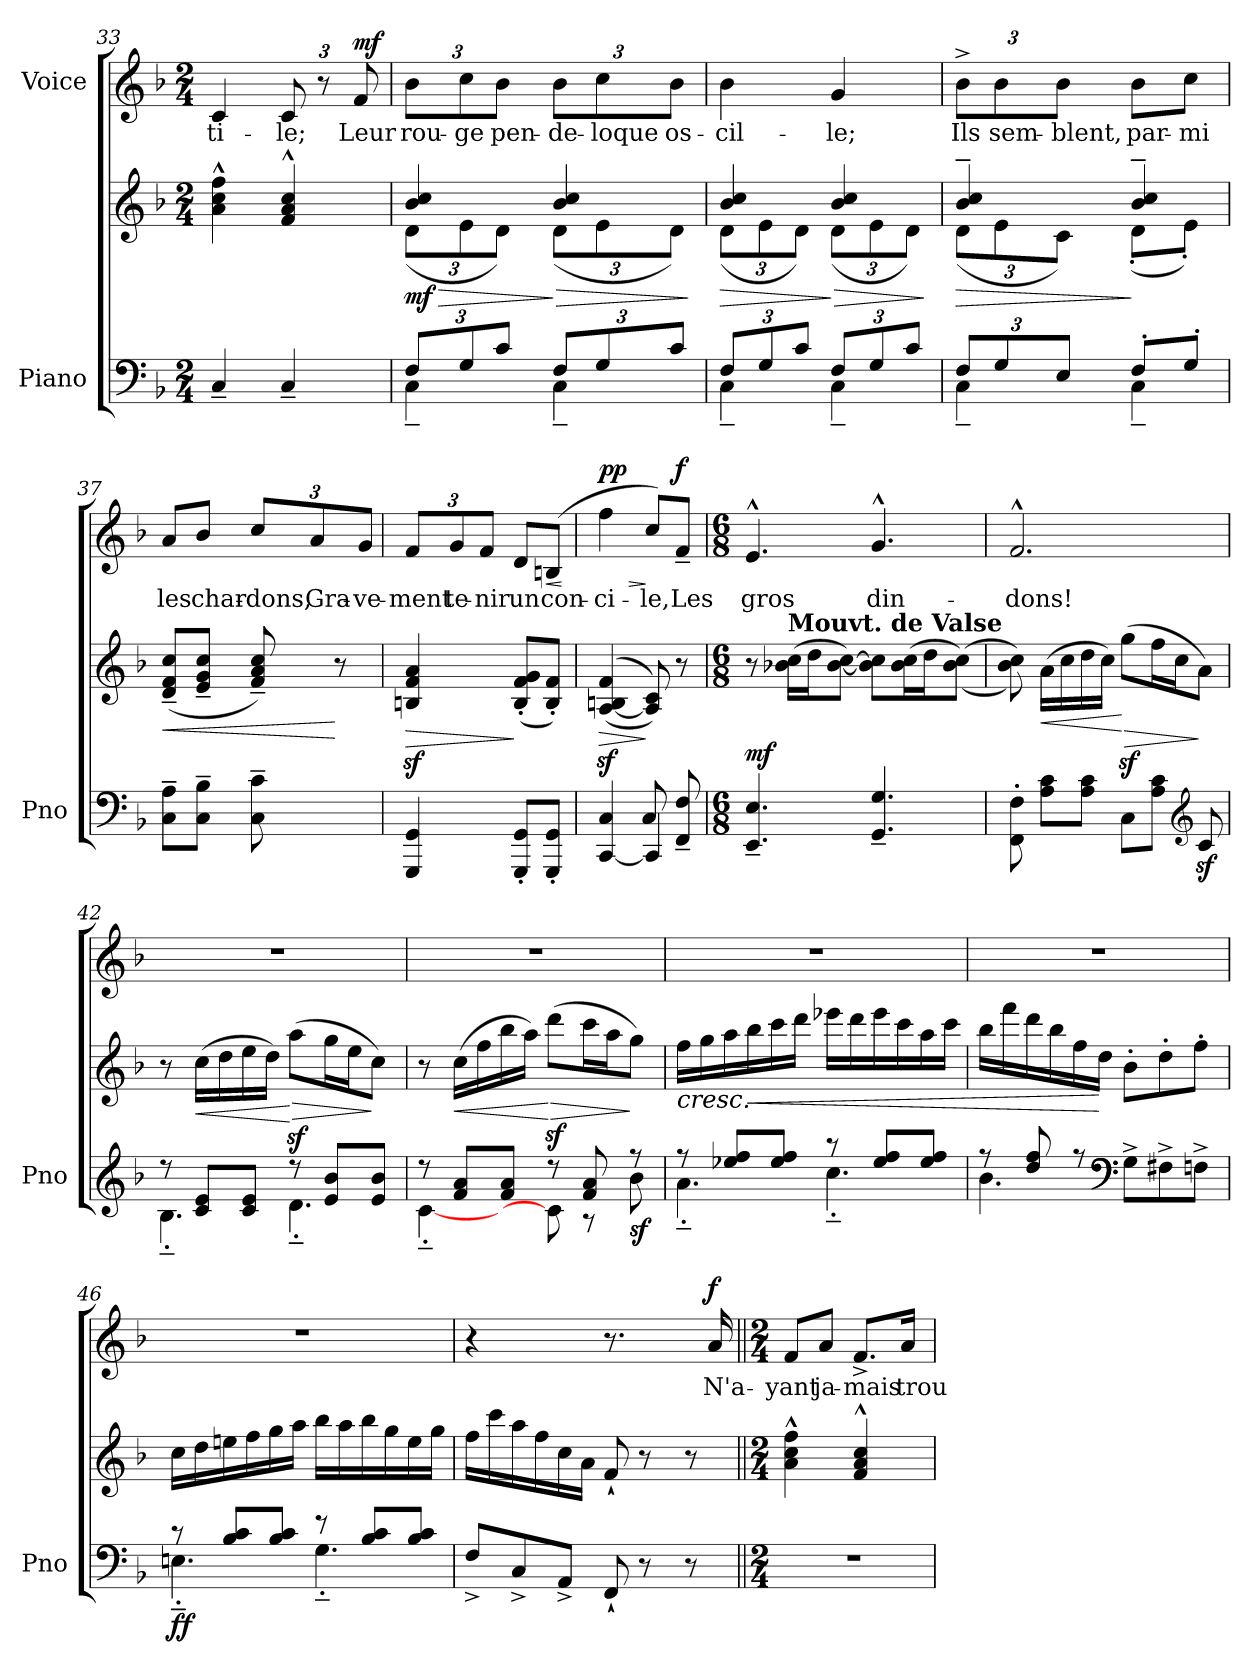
**kern	**kern	**dynam	**kern	**text	**dynam
*part2	*part2	*part2	*part1	*part1	*part1
*staff3	*staff2	*staff2/3	*staff1	*staff1	*staff1
*I"Piano	*	*	*I"Voice	*	*
*I'Pno	*	*	*	*	*
*clefF4	*clefG2	*	*clefG2	*	*
*k[b-]	*k[b-]	*	*k[b-]	*	*
*M2/4	*M2/4	*	*M2/4	*	*
=33	=33	=33	=33	=33	=33
4C~>/	4a\^^ 4cc\^^ 4ff\^^	.	4c/	-ti-	.
*	*	*	*Xbrackettup	*	*
4C~>/	4f/^^ 4a/^^ 4cc/^^	.	12c/	-le;	.
.	.	.	12r	.	.
!	!	!	!	!	!LO:DY:a
.	.	.	12f/	Leur	mf
=34	=34	=34	=34	=34	=34
*Xbrackettup	*	*	*	*	*
*^	*	*	*	*	*
!	!	!	!LO:HP:b	!	!	!
*	*	*^	*	*	*	*
*	*	*	*Xbrackettup	*	*	*	*
!	!	!	!	!LO:DY:n=1:b	!	!	!
12F/L	4C~\	4b-/ 4cc/	(>12d\L	> mf	12b-\L	rou-	.
12G/	.	.	12e\	.	12cc\	-ge	.
12c/J	.	.	12d\J)	.	12b-\J	pen-	.
!	!	!	!	!LO:HP:n=1:b	!	!	!
12F/L	4C~\	4b-/ 4cc/	(>12d\L	] >	12b-\L	-de-	.
12G/	.	.	12e\	.	12cc\	-loque	.
12c/J	.	.	12d\J)	.	12b-\J	os-	.
*v	*v	*	*	*	*	*	*
*	*v	*v	*	*	*	*
.	.	]	.	.	.
=35	=35	=35	=35	=35	=35
*^	*	*	*	*	*
!	!	!	!LO:HP:b	!	!	!
*	*	*^	*	*	*	*
12F/L	4C~\	4b-/ 4cc/	(>12d\L	>	4b-\	-cil-	.
12G/	.	.	12e\	.	.	.	.
12c/J	.	.	12d\J)	.	.	.	.
!	!	!	!	!LO:HP:n=1:b	!	!	!
12F/L	4C~\	4b-/ 4cc/	(>12d\L	] >	4g/	-le;	.
12G/	.	.	12e\	.	.	.	.
12c/J	.	.	12d\J)	.	.	.	.
*v	*v	*	*	*	*	*	*
*	*v	*v	*	*	*	*
.	.	]	.	.	.
=36	=36	=36	=36	=36	=36
*^	*	*	*	*	*
!	!	!	!LO:HP:b	!	!	!
*	*	*^	*	*	*	*
12F/L	4C~\	4b-/~> 4cc/~>	(>12d\L	>	12b-^\L	Ils	.
12G/	.	.	12e\	.	12b-\	sem-	.
12E/J	.	.	12c\J)	.	12b-\J	-blent,	.
8F'/L	4C~\	4b-/~ 4cc/~	(>8d'\L	]	8b-\L	par-	.
8G'/J	.	.	8e'\J)	.	8cc\J	-mi	.
*v	*v	*	*	*	*	*	*
=37	=37	=37	=37	=37	=37	=37
!	!	!	!LO:HP:b	!	!	!
*	*v	*v	*	*	*	*
8C\~ 8A\~L	(8d/~ 8f/~ 8cc/~L	<	8a/L	les	.
8C\~ 8B-\~J	8e/~ 8g/~ 8cc/~J	.	8b-/J	char-	.
8C\~ 8c\~	8f/~ 8a/~ 8cc/~)	.	12cc/L	-dons,	.
.	.	.	12a/	Gra-	.
8ryy	8r	[	.	.	.
.	.	.	12g/J	-ve-	.
=38	=38	=38	=38	=38	=38
!	!	!LO:HP:b	!	!	!
4GGG/ 4GG/	4Bn/z< 4f/z< 4a/z<	>	12f/L	ment	.
.	.	.	12g/	te-	.
.	.	.	12f/J	-nir	.
8GGG/' 8GG/'L	(8B/' 8f/' 8g/'L	]	8d/L	un	.
!	!	!	!	!	!LO:HP:b
8GGG/' 8GG/'J	8B/' 8f/'J)	.	(>8Bn/J	con-	<
.	.	.	.	.	[
=39	=39	=39	=39	=39	=39
*^	*	*	*	*	*
!	!	!	!LO:HP:b	!	!	!LO:HP:b
!	!	!	!	!	!	!LO:DY:n=1:a
[<4CC/ 4C/	4ryy	(>([<4A/z< 4Bn/z< 4f/z<	>	4ff\	-ci-	> pp
4CC/]	8C/	8A/] 8c/))	]	8cc/L)	-le,	]
!	!	!	!	!	!	!LO:DY:n=2:a
.	8FF/~< 8F/~<	8r	.	8f~>/J	Les	f
*v	*v	*	*	*	*	*
=40	=40	=40	=40	=40	=40
*M6/8	*M6/8	*	*M6/8	*	*
*^	*	*	*	*	*
!	!	!	!LO:DY:a=2	!	!	!
*v	*v	*	*	*	*	*
4.EE/~ 4.E/~	8r	mf	4.e^^/	gros	.
!	!LO:TX:a:B:t=Mouvt. de Valse	!	!	!	!
.	(>16b-X\ 16cc\LL	.	.	.	.
.	16dd\J	.	.	.	.
.	[<8b-\ [>8cc\J)	.	.	.	.
4.GG/~ 4.G/~	8b-\] 8cc\]L	.	4.g^^/	din-	.
.	(>16b-\ 16cc\L	.	.	.	.
.	16dd\J	.	.	.	.
.	((<8b-\ 8cc\J)	.	.	.	.
=41	=41	=41	=41	=41	=41
!	!	!LO:DY:b=2	!	!	!
!	!	!LO:DY:n=1:b	!	!	!
!	!	!LO:DY:n=2:b	!	!	!
8FF\' 8F\'	8b-\ 8cc\))	p p other-dynamics	2.f^^/	-dons!	.
!	!	!LO:HP:b	!	!	!
8A\ 8c\L	(16a\LL	<	.	.	.
.	16cc\	.	.	.	.
8A\ 8c\J	16dd\	.	.	.	.
.	16cc\JJ)	.	.	.	.
!	!	!LO:HP:n=1:b	!	!	!
8C\L	(>8ggz>\L	[ >	.	.	.
8A\ 8c\J	16ff\L	.	.	.	.
.	16cc\J	.	.	.	.
*clefG2	*	*	*	*	*
8cz</	8a\J)	]	.	.	.
=42	=42	=42	=42	=42	=42
*^	*	*	*	*	*
8r	4.B-'~\	8r	.	2.r	.	.
!	!	!	!LO:HP:b	!	!	!
8c/ 8e/L	.	(>16cc\LL	<	.	.	.
.	.	16dd\	.	.	.	.
8c/ 8e/J	.	16ee\	.	.	.	.
.	.	16dd\JJ)	.	.	.	.
!	!	!	!LO:HP:n=1:b	!	!	!
8r	4.d'~\	(>8aaz<\L	[ >	.	.	.
8e/ 8b-/L	.	16gg\L	.	.	.	.
.	.	16ee\J	.	.	.	.
8e/ 8b-/J	.	8cc\J)	]	.	.	.
=43	=43	=43	=43	=43	=43	=43
8r	[<4c'~\	8r	.	2.r	.	.
!	!	!	!LO:HP:b	!	!	!
8f/ 8a/L	.	(>16cc\LL	<	.	.	.
.	.	16ff\	.	.	.	.
8f/ 8a/J	8ryy	16bb-\	.	.	.	.
.	.	16aa\JJ)	.	.	.	.
!	!	!	!LO:HP:n=1:b	!	!	!
8r	8c\]	(>8dddz<\L	[ >	.	.	.
8f/ 8a/	8r	16ccc\L	.	.	.	.
.	.	16aa\J	.	.	.	.
!	!	!	!LO:DY:n=1:b=2	!	!	!
8r	8b-\	8gg\J)	] sf	.	.	.
=44	=44	=44	=44	=44	=44	=44
!	!	!LO:TX:b:i:t=cresc.	!	!	!	!
8r	4.a'~\	16ff\LL	.	2.r	.	.
.	.	16gg\	.	.	.	.
8ee-X/ 8ff/L	.	16aa\	.	.	.	.
!	!	!	!LO:HP:b	!	!	!
.	.	16bb-\	<	.	.	.
8ee-/ 8ff/J	.	16ccc\	.	.	.	.
.	.	16ddd\JJ	.	.	.	.
8r	4.cc'~\	16eee-X\LL	.	.	.	.
.	.	16ddd\	.	.	.	.
8ee-/ 8ff/L	.	16eee-\	.	.	.	.
.	.	16ccc\	.	.	.	.
8ee-/ 8ff/J	.	16aa\	.	.	.	.
.	.	16ccc\JJ	.	.	.	.
=45	=45	=45	=45	=45	=45	=45
8r	4.b-\	16bb-\LL	.	2.r	.	.
.	.	16fff\	.	.	.	.
8dd/ 8ff/	.	16ddd\	.	.	.	.
.	.	16bb-\	.	.	.	.
8r	.	16ff\	.	.	.	.
.	.	16dd\JJ	[	.	.	.
*clefF4	*	*	*	*	*	*
8G^\L	4.ryy	8b-'\L	.	.	.	.
8F#X^\	.	8dd'\	.	.	.	.
8Fn^\J	.	8ff'\J	.	.	.	.
=46	=46	=46	=46	=46	=46	=46
!	!	!	!LO:DY:b=2	!	!	!
!	!	!	!LO:DY:n=1:b	!	!	!
8r	4.En'~\	16cc\LL	f f	2.r	.	.
.	.	16dd\	.	.	.	.
8B-/ 8c/L	.	16een\	.	.	.	.
.	.	16ff\	.	.	.	.
8B-/ 8c/J	.	16gg\	.	.	.	.
.	.	16aa\JJ	.	.	.	.
8r	4.G'~\	16bb-\LL	.	.	.	.
.	.	16aa\	.	.	.	.
8B-/ 8c/L	.	16bb-\	.	.	.	.
.	.	16gg\	.	.	.	.
8B-/ 8c/J	.	16ee\	.	.	.	.
.	.	16gg\JJ	.	.	.	.
*v	*v	*	*	*	*	*
=47	=47	=47	=47	=47	=47
8F^/L	16ff\LL	.	4r	.	.
.	16ccc\	.	.	.	.
8C^/	16aa\	.	.	.	.
.	16ff\	.	.	.	.
8AA^/J	16cc\	.	8ryy	.	.
.	16a\JJ	.	.	.	.
8FF`/	8f`/	.	8.r	.	.
8r	8r	.	.	.	.
.	.	.	8ryy	.	.
8r	8r	.	.	.	.
!	!	!	!	!	!LO:DY:a
.	.	.	16a/	N'a-	f
=48||	=48||	=48||	=48||	=48||	=48||
*M2/4	*M2/4	*	*M2/4	*	*
2r	4a\^^ 4cc\^^ 4ff\^^	.	8f/L	-yant	.
.	.	.	8a/J	ja-	.
.	4f/^^ 4a/^^ 4cc/^^	.	8.f^>/L	-mais	.
.	.	.	16a/Jk	trou-	.
=	=	=	=	=	=
*-	*-	*-	*-	*-	*-
